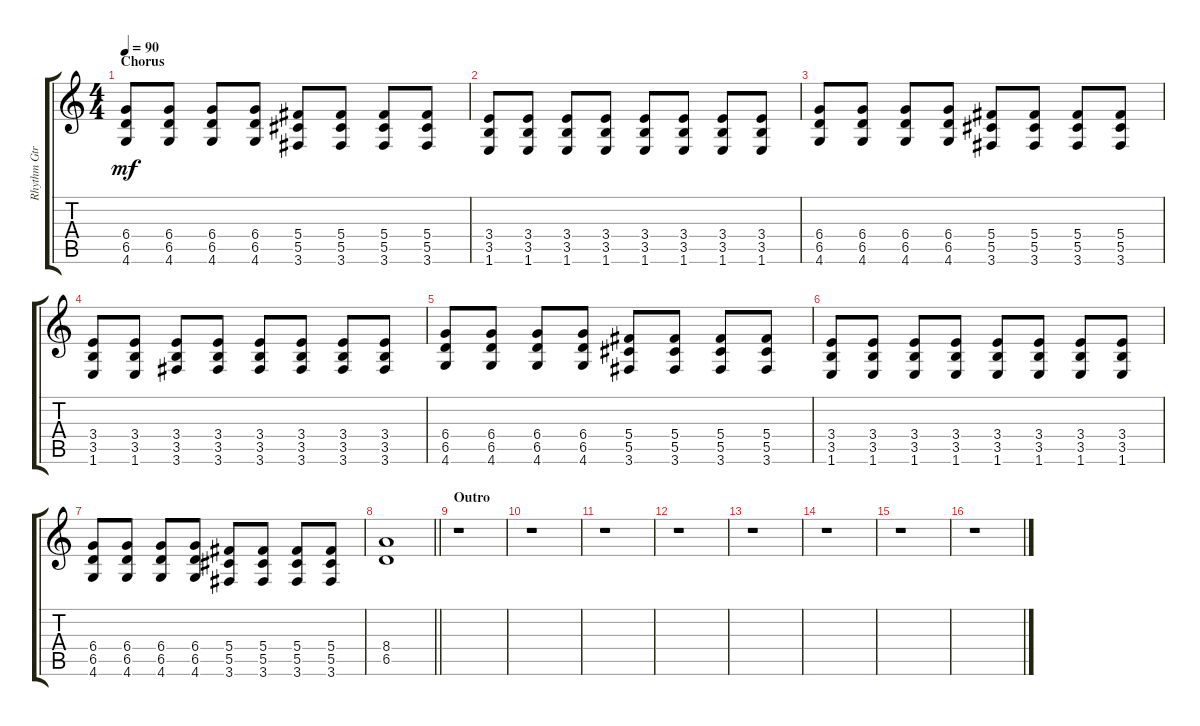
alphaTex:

\track ("Rhythm Gtr." "Rhythm Gtr") {instrument electricguitarclean}
\staff {score tabs}
\tuning (Eb4 Bb3 Gb3 Db3 Ab2 Eb2) {hide}
\ts (4 4)
\section ("" "Chorus")
\tempo 90
\clef g2
\ks c
(6.4 6.5 4.6).8{dy mf} (6.4 6.5 4.6).8 (6.4 6.5 4.6).8 (6.4 6.5 4.6).8 (5.4 5.5 3.6).8 (5.4 5.5 3.6).8 (5.4 5.5 3.6).8 (5.4 5.5 3.6).8 |
(3.4 3.5 1.6).8 (3.4 3.5 1.6).8 (3.4 3.5 1.6).8 (3.4 3.5 1.6).8 (3.4 3.5 1.6).8 (3.4 3.5 1.6).8 (3.4 3.5 1.6).8 (3.4 3.5 1.6).8 |
(6.4 6.5 4.6).8 (6.4 6.5 4.6).8 (6.4 6.5 4.6).8 (6.4 6.5 4.6).8 (5.4 5.5 3.6).8 (5.4 5.5 3.6).8 (5.4 5.5 3.6).8 (5.4 5.5 3.6).8 |
(3.4 3.5 1.6).8 (3.4 3.5 1.6).8 (3.4 3.5 3.6).8 (3.4 3.5 3.6).8 (3.4 3.5 3.6).8 (3.4 3.5 3.6).8 (3.4 3.5 3.6).8 (3.4 3.5 3.6).8 |
(6.4 6.5 4.6).8 (6.4 6.5 4.6).8 (6.4 6.5 4.6).8 (6.4 6.5 4.6).8 (5.4 5.5 3.6).8 (5.4 5.5 3.6).8 (5.4 5.5 3.6).8 (5.4 5.5 3.6).8 |
(3.4 3.5 1.6).8 (3.4 3.5 1.6).8 (3.4 3.5 1.6).8 (3.4 3.5 1.6).8 (3.4 3.5 1.6).8 (3.4 3.5 1.6).8 (3.4 3.5 1.6).8 (3.4 3.5 1.6).8 |
(6.4 6.5 4.6).8 (6.4 6.5 4.6).8 (6.4 6.5 4.6).8 (6.4 6.5 4.6).8 (5.4 5.5 3.6).8 (5.4 5.5 3.6).8 (5.4 5.5 3.6).8 (5.4 5.5 3.6).8 |
\barLineRight lightlight
(8.4 6.5).1 |
\section ("" "Outro")
r.1 |
r.1 |
r.1 |
r.1 |
r.1 |
r.1 |
r.1 |
r.1
